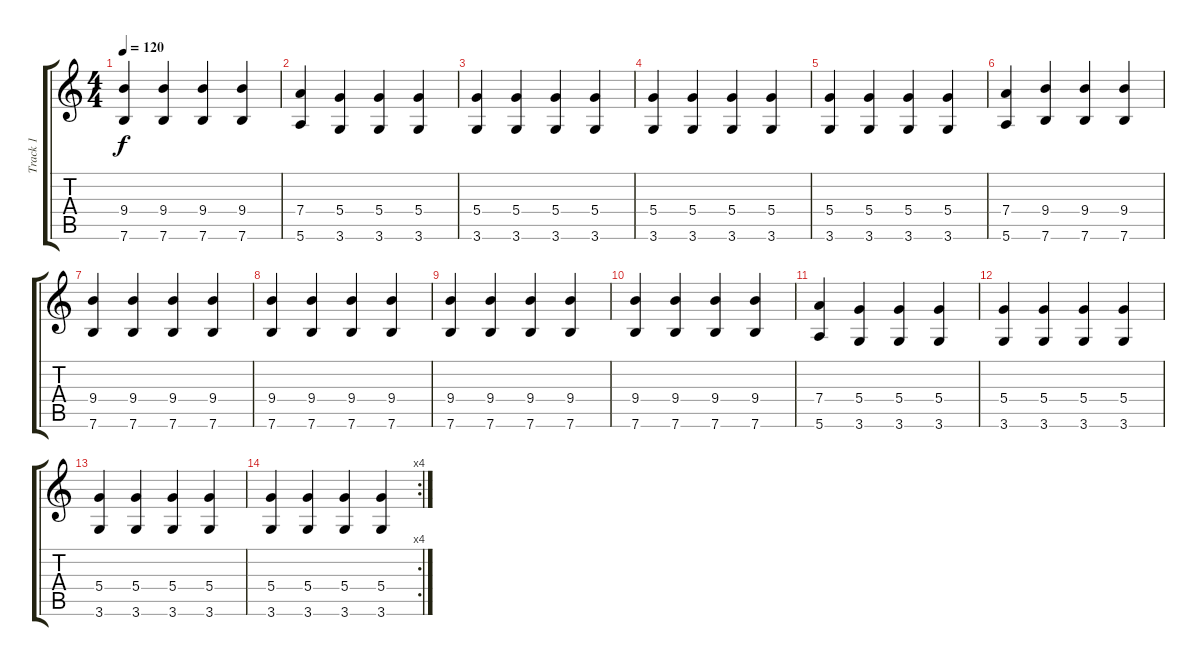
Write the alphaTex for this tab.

\track ("Track 1" "Track 1") {instrument overdrivenguitar}
\staff {score tabs}
\tuning (E4 B3 G3 D3 A2 E2) {hide}
\ts (4 4)
\tempo 120
\clef g2
\ks c
(9.4 7.6).4{dy f} (9.4 7.6).4 (9.4 7.6).4 (9.4 7.6).4 |
(7.4 5.6).4 (5.4 3.6).4 (5.4 3.6).4 (5.4 3.6).4 |
(5.4 3.6).4 (5.4 3.6).4 (5.4 3.6).4 (5.4 3.6).4 |
(5.4 3.6).4 (5.4 3.6).4 (5.4 3.6).4 (5.4 3.6).4 |
(5.4 3.6).4 (5.4 3.6).4 (5.4 3.6).4 (5.4 3.6).4 |
(7.4 5.6).4 (9.4 7.6).4 (9.4 7.6).4 (9.4 7.6).4 |
(9.4 7.6).4 (9.4 7.6).4 (9.4 7.6).4 (9.4 7.6).4 |
(9.4 7.6).4 (9.4 7.6).4 (9.4 7.6).4 (9.4 7.6).4 |
(9.4 7.6).4 (9.4 7.6).4 (9.4 7.6).4 (9.4 7.6).4 |
(9.4 7.6).4 (9.4 7.6).4 (9.4 7.6).4 (9.4 7.6).4 |
(7.4 5.6).4 (5.4 3.6).4 (5.4 3.6).4 (5.4 3.6).4 |
(5.4 3.6).4 (5.4 3.6).4 (5.4 3.6).4 (5.4 3.6).4 |
(5.4 3.6).4 (5.4 3.6).4 (5.4 3.6).4 (5.4 3.6).4 |
\rc 4
(5.4 3.6).4 (5.4 3.6).4 (5.4 3.6).4 (5.4 3.6).4
